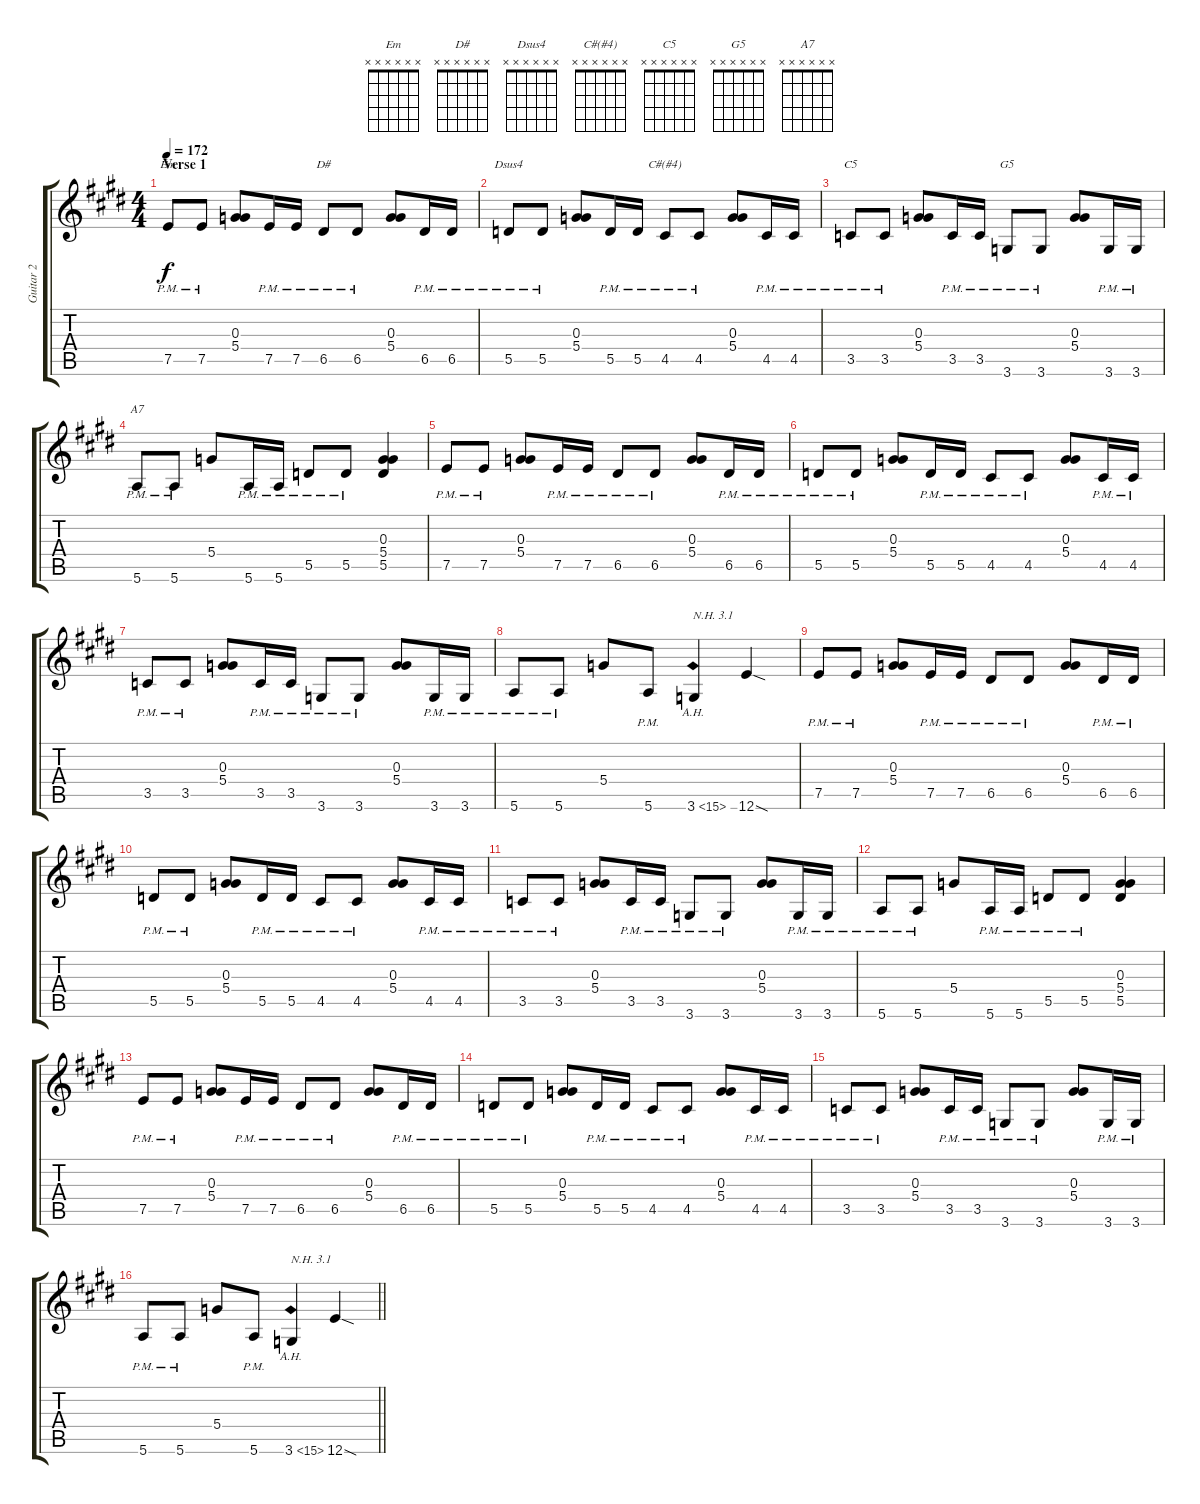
\track ("Guitar 2" "Guitar 2") {instrument distortionguitar}
\staff {score tabs}
\tuning (E4 B3 G3 D3 A2 E2) {hide}
\chord ("Em" x x x x x x)
\chord ("D#" x x x x x x)
\chord ("Dsus4" x x x x x x)
\chord ("C#(#4)" x x x x x x)
\chord ("C5" x x x x x x)
\chord ("G5" x x x x x x)
\chord ("A7" x x x x x x)
\ts (4 4)
\section ("" "Verse 1")
\tempo 172
\clef g2
\ks e
7.5{pm}.8{ch "Em" dy f} 7.5{pm}.8 (0.3 5.4).8 7.5{pm}.16 7.5{pm}.16 6.5{pm}.8{ch "D#"} 6.5{pm}.8 (0.3 5.4).8 6.5{pm}.16 6.5{pm}.16 |
5.5{pm}.8{ch "Dsus4"} 5.5{pm}.8 (0.3 5.4).8 5.5{pm}.16 5.5{pm}.16 4.5{pm}.8{ch "C#(#4)"} 4.5{pm}.8 (0.3 5.4).8 4.5{pm}.16 4.5{pm}.16 |
3.5{pm}.8{ch "C5"} 3.5{pm}.8 (0.3 5.4).8 3.5{pm}.16 3.5{pm}.16 3.6{pm}.8{ch "G5"} 3.6{pm}.8 (0.3 5.4).8 3.6{pm}.16 3.6{pm}.16 |
5.6{pm}.8{ch "A7"} 5.6{pm}.8 5.4.8 5.6{pm}.16 5.6{pm}.16 5.5{pm}.8 5.5{pm}.8 (0.3 5.4 5.5).4 |
7.5{pm}.8 7.5{pm}.8 (0.3 5.4).8 7.5{pm}.16 7.5{pm}.16 6.5{pm}.8 6.5{pm}.8 (0.3 5.4).8 6.5{pm}.16 6.5{pm}.16 |
5.5{pm}.8 5.5{pm}.8 (0.3 5.4).8 5.5{pm}.16 5.5{pm}.16 4.5{pm}.8 4.5{pm}.8 (0.3 5.4).8 4.5{pm}.16 4.5{pm}.16 |
3.5{pm}.8 3.5{pm}.8 (0.3 5.4).8 3.5{pm}.16 3.5{pm}.16 3.6{pm}.8 3.6{pm}.8 (0.3 5.4).8 3.6{pm}.16 3.6{pm}.16 |
5.6{pm}.8 5.6{pm}.8 5.4.8 5.6{pm}.8 3.6{ah 12}.4{txt "N.H. 3.1"} 12.6{sod}.4 |
7.5{pm}.8 7.5{pm}.8 (0.3 5.4).8 7.5{pm}.16 7.5{pm}.16 6.5{pm}.8 6.5{pm}.8 (0.3 5.4).8 6.5{pm}.16 6.5{pm}.16 |
5.5{pm}.8 5.5{pm}.8 (0.3 5.4).8 5.5{pm}.16 5.5{pm}.16 4.5{pm}.8 4.5{pm}.8 (0.3 5.4).8 4.5{pm}.16 4.5{pm}.16 |
3.5{pm}.8 3.5{pm}.8 (0.3 5.4).8 3.5{pm}.16 3.5{pm}.16 3.6{pm}.8 3.6{pm}.8 (0.3 5.4).8 3.6{pm}.16 3.6{pm}.16 |
5.6{pm}.8 5.6{pm}.8 5.4.8 5.6{pm}.16 5.6{pm}.16 5.5{pm}.8 5.5{pm}.8 (0.3 5.4 5.5).4 |
7.5{pm}.8 7.5{pm}.8 (0.3 5.4).8 7.5{pm}.16 7.5{pm}.16 6.5{pm}.8 6.5{pm}.8 (0.3 5.4).8 6.5{pm}.16 6.5{pm}.16 |
5.5{pm}.8 5.5{pm}.8 (0.3 5.4).8 5.5{pm}.16 5.5{pm}.16 4.5{pm}.8 4.5{pm}.8 (0.3 5.4).8 4.5{pm}.16 4.5{pm}.16 |
3.5{pm}.8 3.5{pm}.8 (0.3 5.4).8 3.5{pm}.16 3.5{pm}.16 3.6{pm}.8 3.6{pm}.8 (0.3 5.4).8 3.6{pm}.16 3.6{pm}.16 |
\barLineRight lightlight
5.6{pm}.8 5.6{pm}.8 5.4.8 5.6{pm}.8 3.6{ah 12}.4{txt "N.H. 3.1"} 12.6{sod}.4
